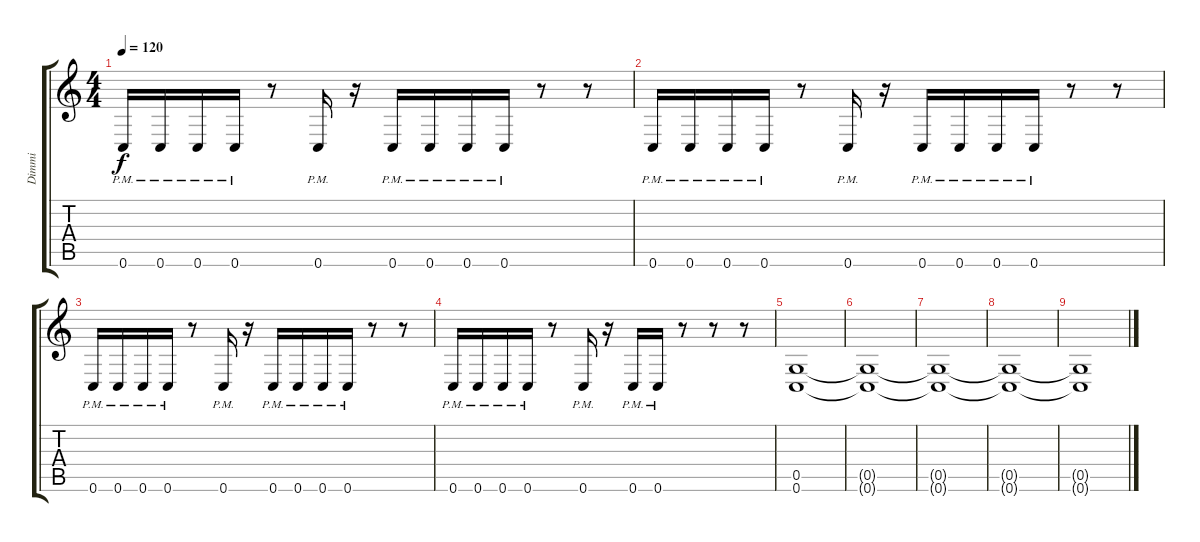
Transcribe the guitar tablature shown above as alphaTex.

\track ("Dimmi" "Dimmi") {instrument overdrivenguitar}
\staff {score tabs}
\tuning (D4 A3 F3 C3 G2 C2) {hide}
\ts (4 4)
\tempo 120
\clef g2
\ks c
0.6{pm}.16{dy f} 0.6{pm}.16 0.6{pm}.16 0.6{pm}.16 r.8 0.6{pm}.16 r.16 0.6{pm}.16 0.6{pm}.16 0.6{pm}.16 0.6{pm}.16 r.8 r.8 |
0.6{pm}.16 0.6{pm}.16 0.6{pm}.16 0.6{pm}.16 r.8 0.6{pm}.16 r.16 0.6{pm}.16 0.6{pm}.16 0.6{pm}.16 0.6{pm}.16 r.8 r.8 |
0.6{pm}.16 0.6{pm}.16 0.6{pm}.16 0.6{pm}.16 r.8 0.6{pm}.16 r.16 0.6{pm}.16 0.6{pm}.16 0.6{pm}.16 0.6{pm}.16 r.8 r.8 |
0.6{pm}.16 0.6{pm}.16 0.6{pm}.16 0.6{pm}.16 r.8 0.6{pm}.16 r.16 0.6{pm}.16 0.6{pm}.16 r.8 r.8 r.8 |
(0.5 0.6).1 |
(0.5{t} 0.6{t}).1 |
(0.5{t} 0.6{t}).1 |
(0.5{t} 0.6{t}).1 |
(0.5{t} 0.6{t}).1
